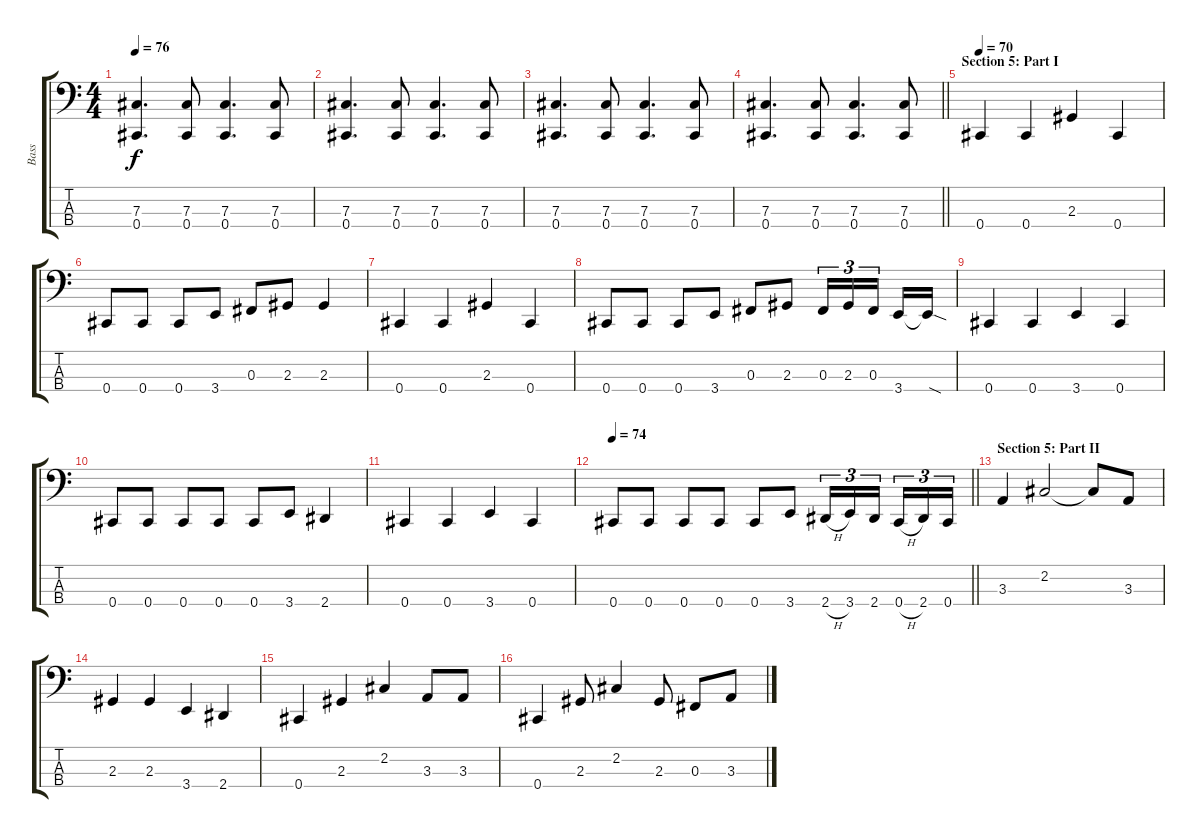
\track ("Bass" "Bass") {instrument electricbasspick}
\staff {score tabs}
\tuning (E2 B1 Gb1 Db1) {hide}
\ts (4 4)
\tempo 76
\clef f4
\ks c
(7.3 0.4).4{d dy f} (7.3 0.4).8 (7.3 0.4).4{d} (7.3 0.4).8 |
(7.3 0.4).4{d} (7.3 0.4).8 (7.3 0.4).4{d} (7.3 0.4).8 |
(7.3 0.4).4{d} (7.3 0.4).8 (7.3 0.4).4{d} (7.3 0.4).8 |
\barLineRight lightlight
(7.3 0.4).4{d} (7.3 0.4).8 (7.3 0.4).4{d} (7.3 0.4).8 |
\section ("" "Section 5: Part I")
\tempo 70
0.4.4 0.4.4 2.3.4 0.4.4 |
0.4.8 0.4.8 0.4.8 3.4.8 0.3.8 2.3.8 2.3.4 |
0.4.4 0.4.4 2.3.4 0.4.4 |
0.4.8 0.4.8 0.4.8 3.4.8 0.3.8 2.3.8 0.3.16{tu (3 2)} 2.3.16{tu (3 2)} 0.3.16{tu (3 2) beam splitsecondary} 3.4.16 3.4{sod t}.16 |
0.4.4 0.4.4 3.4.4 0.4.4 |
0.4.8 0.4.8 0.4.8 0.4.8 0.4.8 3.4.8 2.4.4 |
0.4.4 0.4.4 3.4.4 0.4.4 |
\tempo 74
\barLineRight lightlight
0.4.8 0.4.8 0.4.8 0.4.8 0.4.8 3.4.8 2.4{h}.16{tu (3 2)} 3.4.16{tu (3 2)} 2.4.16{tu (3 2) beam splitsecondary} 0.4{h}.16{tu (3 2)} 2.4.16{tu (3 2)} 0.4.16{tu (3 2)} |
\section ("" "Section 5: Part II")
3.3.4 2.2.2 2.2{t}.8 3.3.8 |
2.3.4 2.3.4 3.4.4 2.4.4 |
0.4.4 2.3.4 2.2.4 3.3.8 3.3.8 |
0.4.4 2.3.8 2.2.4 2.3.8 0.3.8 3.3.8
